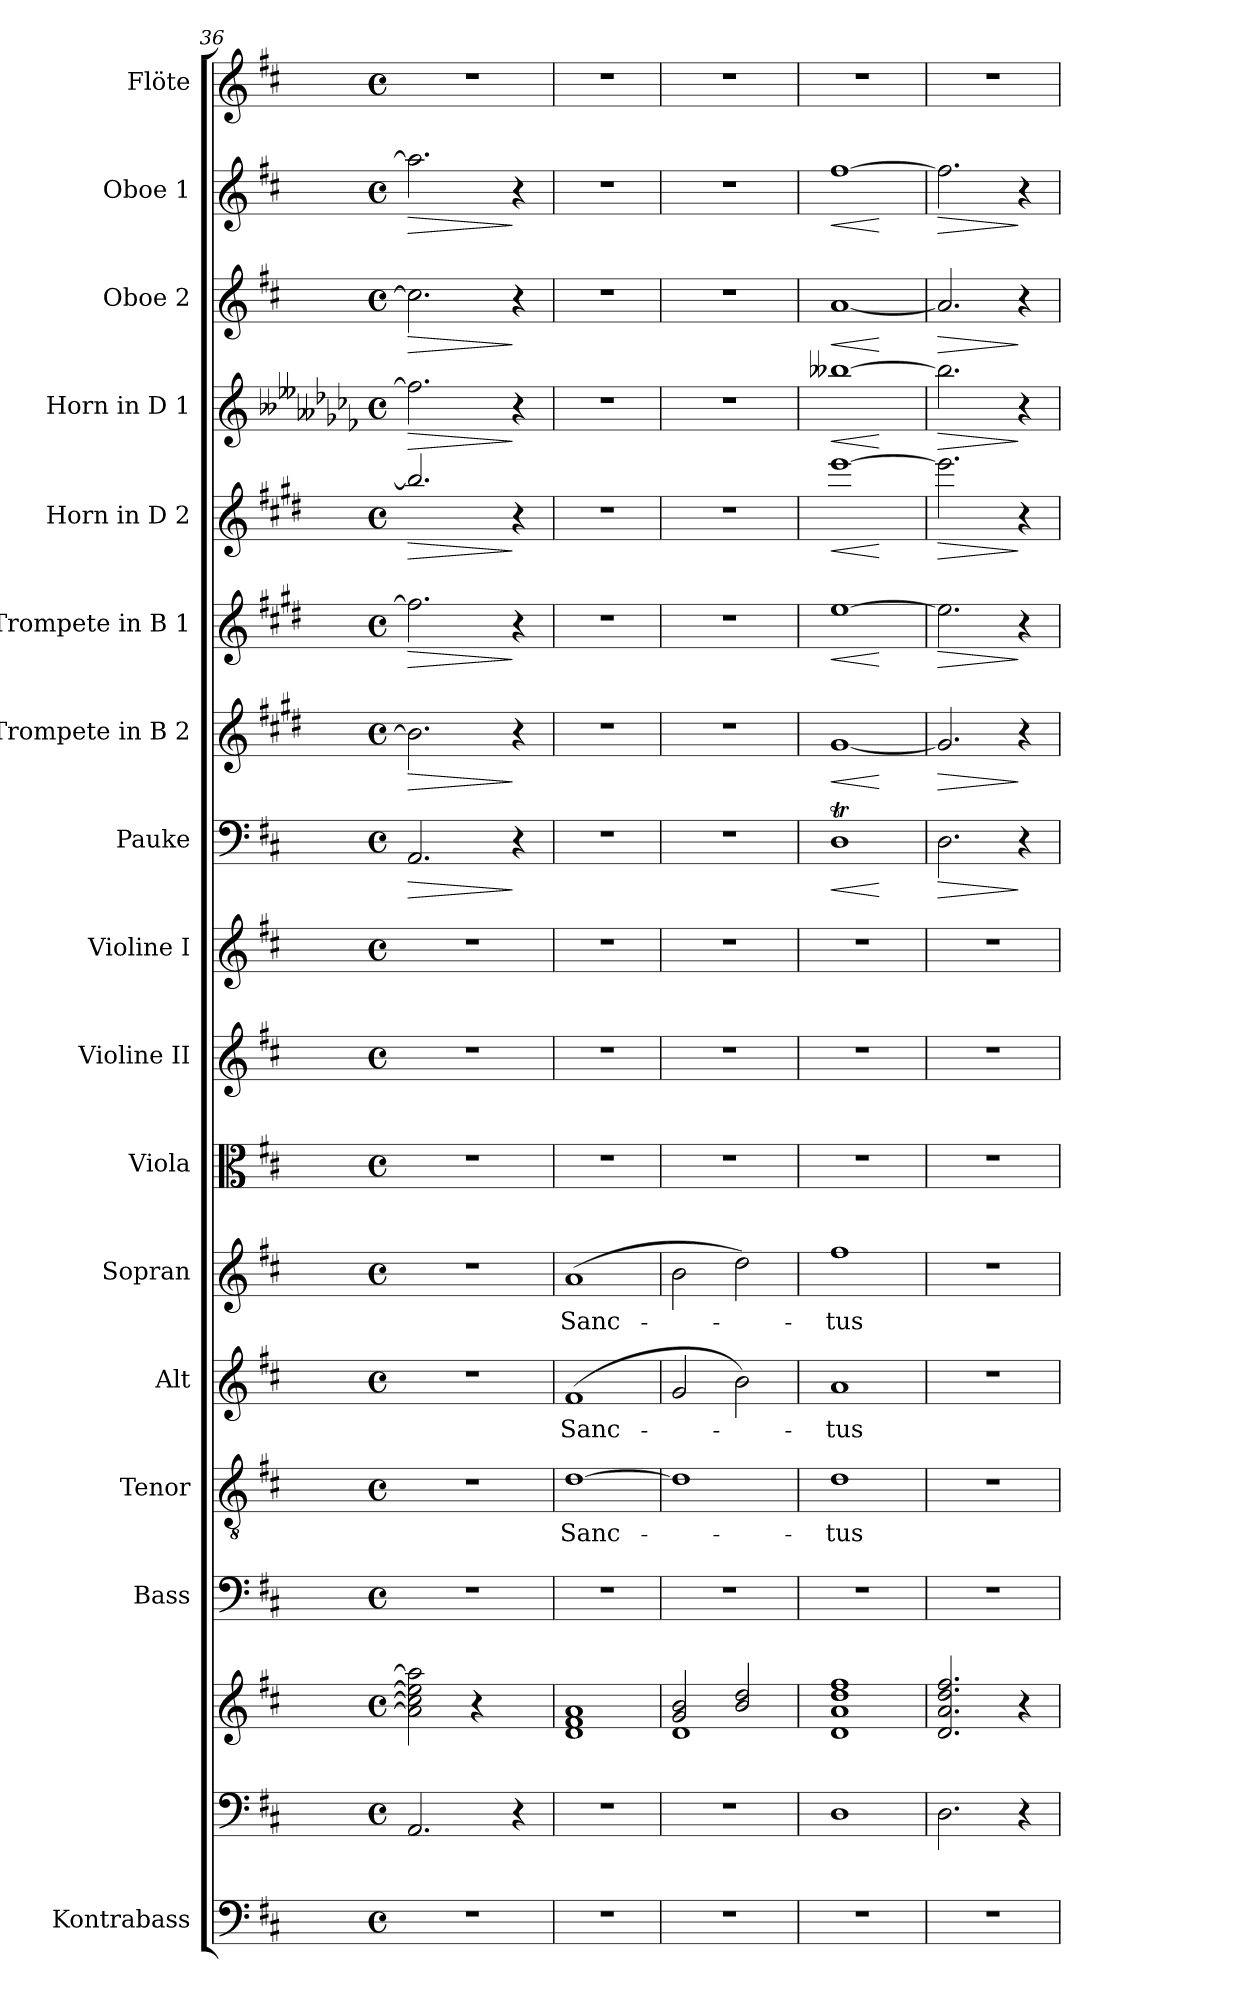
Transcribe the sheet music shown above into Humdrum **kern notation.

**kern	**kern	**kern	**kern	**kern	**text	**kern	**text	**kern	**text	**kern	**kern	**kern	**kern	**dynam	**kern	**dynam	**kern	**dynam	**kern	**dynam	**kern	**dynam	**kern	**dynam	**kern	**dynam	**kern
*part17	*part16	*part16	*part15	*part14	*part14	*part13	*part13	*part12	*part12	*part11	*part10	*part9	*part8	*part8	*part7	*part7	*part6	*part6	*part5	*part5	*part4	*part4	*part3	*part3	*part2	*part2	*part1
*staff18	*staff17	*staff16	*staff15	*staff14	*staff14	*staff13	*staff13	*staff12	*staff12	*staff11	*staff10	*staff9	*staff8	*staff8	*staff7	*staff7	*staff6	*staff6	*staff5	*staff5	*staff4	*staff4	*staff3	*staff3	*staff2	*staff2	*staff1
*I"Kontrabass	*	*	*I"Bass	*I"Tenor	*	*I"Alt	*	*I"Sopran	*	*I"Viola	*I"Violine II	*I"Violine I	*I"Pauke	*	*I"Trompete in B 2	*	*I"Trompete in B 1	*	*I"Horn in D 2	*	*I"Horn in D 1	*	*I"Oboe 2	*	*I"Oboe 1	*	*I"Flöte
*I'Kb.	*	*	*I'B	*I'T	*	*I'A	*	*I'S	*	*I'Vla.	*I'Vl. II	*I'Vl. I	*I'Pk.	*	*	*	*	*	*I'Hrn. 2	*	*I'Hrn. 1	*	*I'Ob. 2	*	*I'Ob. 1	*	*I'Fl.
*clefF4	*clefF4	*clefG2	*clefF4	*clefGv2	*	*clefG2	*	*clefG2	*	*clefC3	*clefG2	*clefG2	*clefF4	*	*clefG2	*	*clefG2	*	*clefG2	*	*clefG2	*	*clefG2	*	*clefG2	*	*clefG2
*ITrd7c12	*	*	*	*	*	*	*	*	*	*	*	*	*	*	*ITrd1c2	*	*ITrd1c2	*	*ITrd4c7	*	*ITrd-8c-12	*	*	*	*	*	*
*k[f#c#]	*k[f#c#]	*k[f#c#]	*k[f#c#]	*k[f#c#]	*	*k[f#c#]	*	*k[f#c#]	*	*k[f#c#]	*k[f#c#]	*k[f#c#]	*k[f#c#]	*	*k[f#c#]	*	*k[f#c#]	*	*k[f#c#g#]	*	*k[b--e--a--d-g-c-f-]	*	*k[f#c#]	*	*k[f#c#]	*	*k[f#c#]
*D:	*D:	*D:	*D:	*D:	*	*D:	*	*D:	*	*D:	*D:	*D:	*D:	*	*D:	*	*D:	*	*A:	*	*E--:	*	*D:	*	*D:	*	*D:
*M4/4	*M4/4	*M4/4	*M4/4	*M4/4	*	*M4/4	*	*M4/4	*	*M4/4	*M4/4	*M4/4	*M4/4	*	*M4/4	*	*M4/4	*	*M4/4	*	*M4/4	*	*M4/4	*	*M4/4	*	*M4/4
*met(c)	*met(c)	*met(c)	*met(c)	*met(c)	*	*met(c)	*	*met(c)	*	*met(c)	*met(c)	*met(c)	*met(c)	*	*met(c)	*	*met(c)	*	*met(c)	*	*met(c)	*	*met(c)	*	*met(c)	*	*met(c)
=36	=36	=36	=36	=36	=36	=36	=36	=36	=36	=36	=36	=36	=36	=36	=36	=36	=36	=36	=36	=36	=36	=36	=36	=36	=36	=36	=36
!	!	!	!	!	!	!	!	!	!	!	!	!	!	!LO:HP:b	!	!LO:HP:b	!	!LO:HP:b	!	!LO:HP:b	!	!LO:HP:b	!	!LO:HP:b	!	!LO:HP:b	!
1r	2.AA/	2a\] 2cc#\] 2ee\] 2aa\]	1r	1r	.	1r	.	1r	.	1r	1r	1r	2.AA/	>	2.a\]	>	2.ee\]	>	2.ee/]	>	2.fff-\]	>	2.cc#\]	>	2.aa\]	>	1r
.	.	4r	.	.	.	.	.	.	.	.	.	.	.	.	.	.	.	.	.	.	.	.	.	.	.	.	.
.	4r	4ryy	.	.	.	.	.	.	.	.	.	.	4r	]	4r	]	4r	]	4r	]	4r	]	4r	]	4r	]	.
=37	=37	=37	=37	=37	=37	=37	=37	=37	=37	=37	=37	=37	=37	=37	=37	=37	=37	=37	=37	=37	=37	=37	=37	=37	=37	=37	=37
!	!	!	!	!	!LO:LY:b	!	!LO:LY:b	!	!LO:LY:b	!	!	!	!	!	!	!	!	!	!	!	!	!	!	!	!	!	!
1r	1r	1d 1f# 1a	1r	[1d	Sanc-	(>1f#	Sanc-	(>1a	Sanc-	1r	1r	1r	1r	.	1r	.	1r	.	1r	.	1r	.	1r	.	1r	.	1r
=38	=38	=38	=38	=38	=38	=38	=38	=38	=38	=38	=38	=38	=38	=38	=38	=38	=38	=38	=38	=38	=38	=38	=38	=38	=38	=38	=38
*	*	*^	*	*	*	*	*	*	*	*	*	*	*	*	*	*	*	*	*	*	*	*	*	*	*	*	*
1r	1r	2g/ 2b/	1d	1r	1d]	.	2g/	.	2b\	.	1r	1r	1r	1r	.	1r	.	1r	.	1r	.	1r	.	1r	.	1r	.	1r
.	.	2b/ 2dd/	.	.	.	.	2b\)	.	2dd\)	.	.	.	.	.	.	.	.	.	.	.	.	.	.	.	.	.	.	.
*	*	*v	*v	*	*	*	*	*	*	*	*	*	*	*	*	*	*	*	*	*	*	*	*	*	*	*	*	*
=39	=39	=39	=39	=39	=39	=39	=39	=39	=39	=39	=39	=39	=39	=39	=39	=39	=39	=39	=39	=39	=39	=39	=39	=39	=39	=39	=39
!	!	!	!	!	!LO:LY:b	!	!LO:LY:b	!	!LO:LY:b	!	!	!	!	!LO:HP:b	!	!LO:HP:b	!	!LO:HP:b	!	!LO:HP:b	!	!LO:HP:b	!	!LO:HP:b	!	!LO:HP:b	!
1r	1D	1d 1a 1dd 1ff#	1r	1d	-tus	1a	-tus	1ff#	-tus	1r	1r	1r	1DT	<	[1f#	<	[1dd	<	[1aa	<	[1bbb--	<	[1a	<	[1ff#	<	1r
.	.	.	.	.	.	.	.	.	.	.	.	.	.	[	.	[	.	[	.	[	.	[	.	[	.	[	.
=40	=40	=40	=40	=40	=40	=40	=40	=40	=40	=40	=40	=40	=40	=40	=40	=40	=40	=40	=40	=40	=40	=40	=40	=40	=40	=40	=40
!	!	!	!	!	!	!	!	!	!	!	!	!	!	!LO:HP:b	!	!LO:HP:b	!	!LO:HP:b	!	!LO:HP:b	!	!LO:HP:b	!	!LO:HP:b	!	!LO:HP:b	!
1r	2.D\	2.d/ 2.a/ 2.dd/ 2.ff#/	1r	1r	.	1r	.	1r	.	1r	1r	1r	2.DTTT\	>	2.f#/]	>	2.dd\]	>	2.aa\]	>	2.bbb--\]	>	2.a/]	>	2.ff#\]	>	1r
.	4r	4r	.	.	.	.	.	.	.	.	.	.	4r	]	4r	]	4r	]	4r	]	4r	]	4r	]	4r	]	.
=	=	=	=	=	=	=	=	=	=	=	=	=	=	=	=	=	=	=	=	=	=	=	=	=	=	=	=
*-	*-	*-	*-	*-	*-	*-	*-	*-	*-	*-	*-	*-	*-	*-	*-	*-	*-	*-	*-	*-	*-	*-	*-	*-	*-	*-	*-
